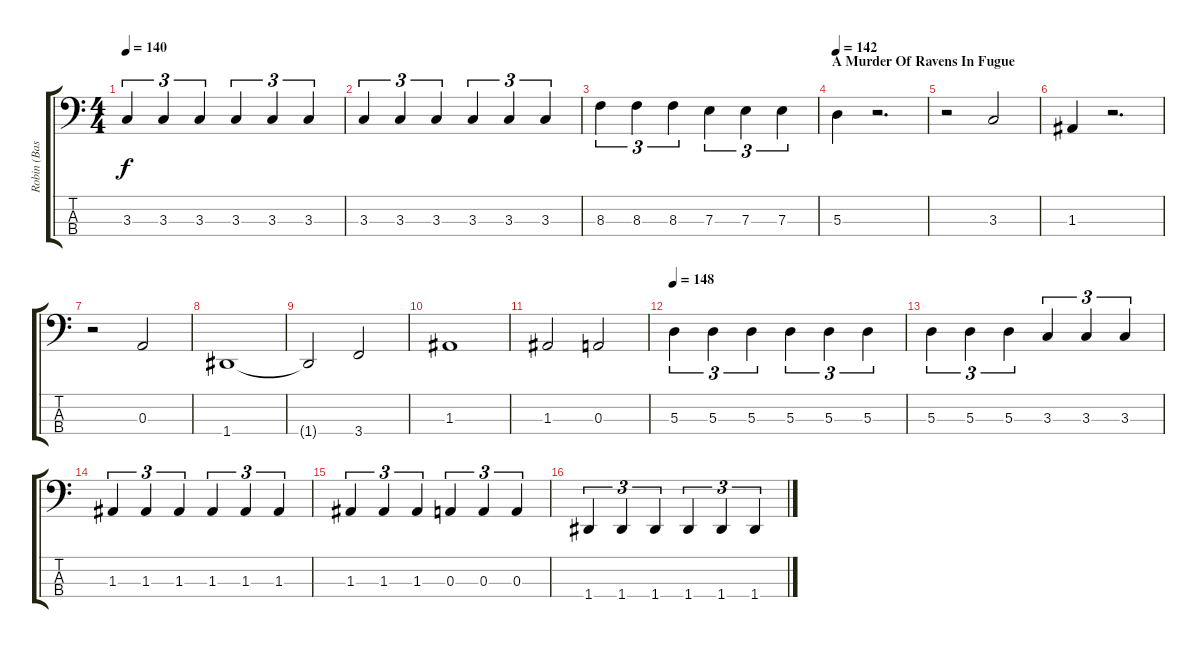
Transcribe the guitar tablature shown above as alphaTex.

\track ("Robin (Bass)" "Robin (Bas") {instrument electricbassfinger}
\staff {score tabs}
\tuning (G2 D2 A1 D1) {hide}
\ts (4 4)
\tempo 140
\clef f4
\ks c
3.3.4{tu (3 2) dy f} 3.3.4{tu (3 2)} 3.3.4{tu (3 2)} 3.3.4{tu (3 2)} 3.3.4{tu (3 2)} 3.3.4{tu (3 2)} |
3.3.4{tu (3 2)} 3.3.4{tu (3 2)} 3.3.4{tu (3 2)} 3.3.4{tu (3 2)} 3.3.4{tu (3 2)} 3.3.4{tu (3 2)} |
8.3.4{tu (3 2)} 8.3.4{tu (3 2)} 8.3.4{tu (3 2)} 7.3.4{tu (3 2)} 7.3.4{tu (3 2)} 7.3.4{tu (3 2)} |
\section ("" "A Murder Of Ravens In Fugue")
\tempo 142
5.3.4 r.2{d} |
r.2 3.3.2 |
1.3.4 r.2{d} |
r.2 0.3.2 |
1.4.1 |
1.4{t}.2 3.4.2 |
1.3.1 |
1.3.2 0.3.2 |
\tempo 148
5.3.4{tu (3 2)} 5.3.4{tu (3 2)} 5.3.4{tu (3 2)} 5.3.4{tu (3 2)} 5.3.4{tu (3 2)} 5.3.4{tu (3 2)} |
5.3.4{tu (3 2)} 5.3.4{tu (3 2)} 5.3.4{tu (3 2)} 3.3.4{tu (3 2)} 3.3.4{tu (3 2)} 3.3.4{tu (3 2)} |
1.3.4{tu (3 2)} 1.3.4{tu (3 2)} 1.3.4{tu (3 2)} 1.3.4{tu (3 2)} 1.3.4{tu (3 2)} 1.3.4{tu (3 2)} |
1.3.4{tu (3 2)} 1.3.4{tu (3 2)} 1.3.4{tu (3 2)} 0.3.4{tu (3 2)} 0.3.4{tu (3 2)} 0.3.4{tu (3 2)} |
1.4.4{tu (3 2)} 1.4.4{tu (3 2)} 1.4.4{tu (3 2)} 1.4.4{tu (3 2)} 1.4.4{tu (3 2)} 1.4.4{tu (3 2)}
